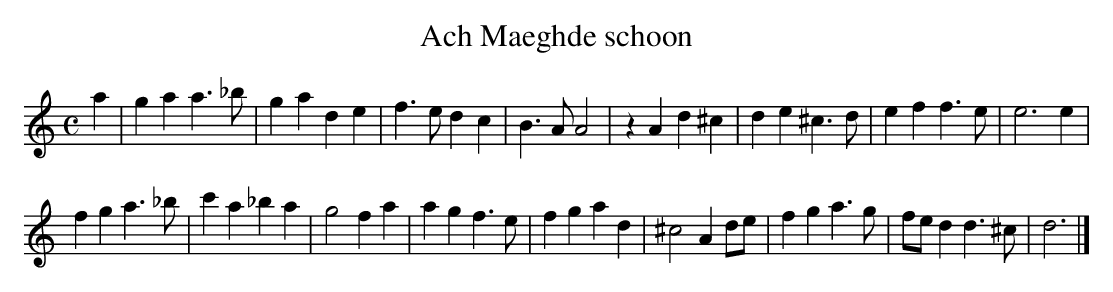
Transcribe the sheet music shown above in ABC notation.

X:1
T:Ach Maeghde schoon
M:C
K:Ddor
a2|g2a2a3_b|g2a2d2e2|f3ed2c2|B3AA4|z2A2d2^c2|d2e2^c3d|e2f2f3e|e6e2|
f2g2a3_b|c'2a2_b2a2|g4f2a2|a2g2f3e|f2g2a2d2|^c4A2de|f2g2a3g|fed2d3^c|d6|]
